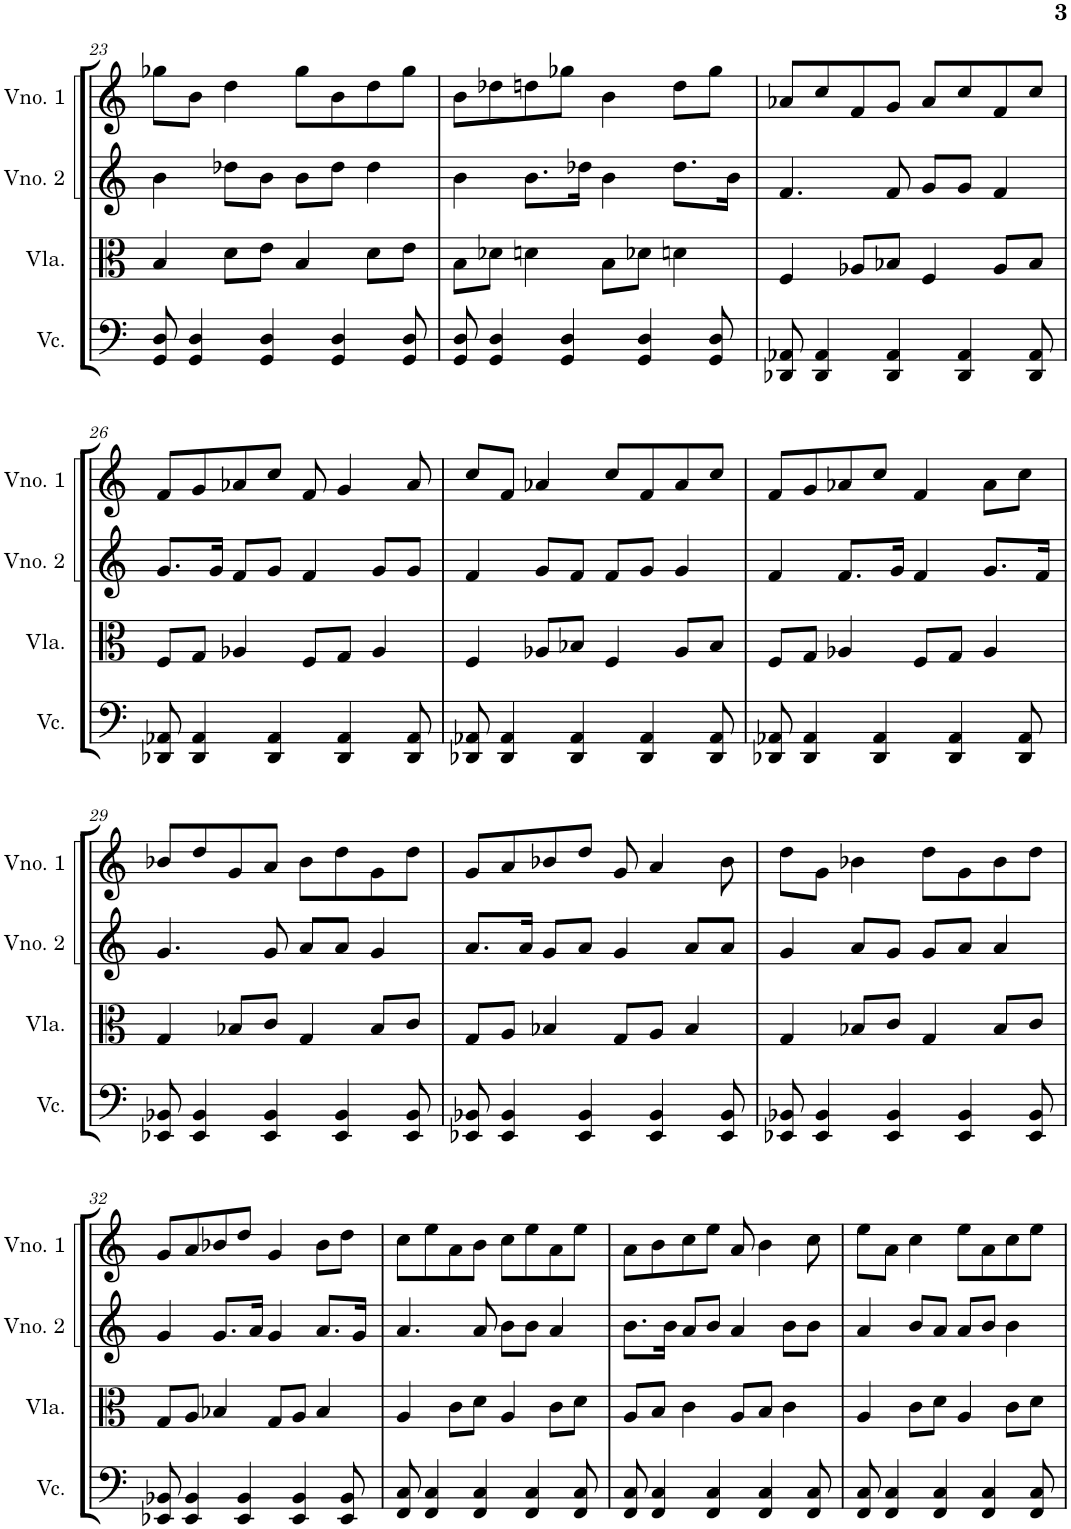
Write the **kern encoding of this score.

**kern	**kern	**kern	**kern
*part4	*part3	*part2	*part1
*staff4	*staff3	*staff2	*staff1
*I"Violoncelo	*I"Viola	*I"Violino 2	*I"Violino 1
*I'Vc.	*I'Vla.	*I'Vno. 2	*I'Vno. 1
!!LO:PB:g=z
*clefF4	*clefC3	*clefG2	*clefG2
*k[]	*k[]	*k[]	*k[]
*M4/4	*M4/4	*M4/4	*M4/4
=23	=23	=23	=23
8GG/ 8D/	4B/	4b\	8gg-X\L
4GG/ 4D/	.	.	8b\J
.	8d\L	8dd-X\L	4dd\
4GG/ 4D/	8e\J	8b\J	.
.	4B/	8b\L	8gg-\L
4GG/ 4D/	.	8dd-\J	8b\
.	8d\L	4dd-\	8dd\
8GG/ 8D/	8e\J	.	8gg-\J
=24	=24	=24	=24
8GG/ 8D/	8B\L	4b\	8b\L
4GG/ 4D/	8d-X\J	.	8dd-X\
.	4dn\	8.b\L	8ddn\
4GG/ 4D/	.	.	8gg-X\J
.	.	16dd-X\Jk	.
.	8B\L	4b\	4b\
4GG/ 4D/	8d-X\J	.	.
.	4dn\	8.dd-\L	8dd\L
8GG/ 8D/	.	.	8gg-\J
.	.	16b\Jk	.
=25	=25	=25	=25
8DD-X/ 8AA-X/	4F/	4.f/	8a-X/L
4DD-/ 4AA-/	.	.	8cc/
.	8A-X/L	.	8f/
4DD-/ 4AA-/	8B-X/J	8f/	8g/J
.	4F/	8g/L	8a-/L
4DD-/ 4AA-/	.	8g/J	8cc/
.	8A-/L	4f/	8f/
8DD-/ 8AA-/	8B-/J	.	8cc/J
!!LO:LB:g=z
=26	=26	=26	=26
8DD-X/ 8AA-X/	8F/L	8.g/L	8f/L
4DD-/ 4AA-/	8G/J	.	8g/
.	.	16g/Jk	.
.	4A-X/	8f/L	8a-X/
4DD-/ 4AA-/	.	8g/J	8cc/J
.	8F/L	4f/	8f/
4DD-/ 4AA-/	8G/J	.	4g/
.	4A-/	8g/L	.
8DD-/ 8AA-/	.	8g/J	8a-/
=27	=27	=27	=27
8DD-X/ 8AA-X/	4F/	4f/	8cc/L
4DD-/ 4AA-/	.	.	8f/J
.	8A-X/L	8g/L	4a-X/
4DD-/ 4AA-/	8B-X/J	8f/J	.
.	4F/	8f/L	8cc/L
4DD-/ 4AA-/	.	8g/J	8f/
.	8A-/L	4g/	8a-/
8DD-/ 8AA-/	8B-/J	.	8cc/J
=28	=28	=28	=28
8DD-X/ 8AA-X/	8F/L	4f/	8f/L
4DD-/ 4AA-/	8G/J	.	8g/
.	4A-X/	8.f/L	8a-X/
4DD-/ 4AA-/	.	.	8cc/J
.	.	16g/Jk	.
.	8F/L	4f/	4f/
4DD-/ 4AA-/	8G/J	.	.
.	4A-/	8.g/L	8a-\L
8DD-/ 8AA-/	.	.	8cc\J
.	.	16f/Jk	.
!!LO:LB:g=z
=29	=29	=29	=29
8EE-X/ 8BB-X/	4G/	4.g/	8b-X/L
4EE-/ 4BB-/	.	.	8dd/
.	8B-X/L	.	8g/
4EE-/ 4BB-/	8c/J	8g/	8a/J
.	4G/	8a/L	8b-\L
4EE-/ 4BB-/	.	8a/J	8dd\
.	8B-/L	4g/	8g\
8EE-/ 8BB-/	8c/J	.	8dd\J
=30	=30	=30	=30
8EE-X/ 8BB-X/	8G/L	8.a/L	8g/L
4EE-/ 4BB-/	8A/J	.	8a/
.	.	16a/Jk	.
.	4B-X/	8g/L	8b-X/
4EE-/ 4BB-/	.	8a/J	8dd/J
.	8G/L	4g/	8g/
4EE-/ 4BB-/	8A/J	.	4a/
.	4B-/	8a/L	.
8EE-/ 8BB-/	.	8a/J	8b-\
=31	=31	=31	=31
8EE-X/ 8BB-X/	4G/	4g/	8dd\L
4EE-/ 4BB-/	.	.	8g\J
.	8B-X/L	8a/L	4b-X\
4EE-/ 4BB-/	8c/J	8g/J	.
.	4G/	8g/L	8dd\L
4EE-/ 4BB-/	.	8a/J	8g\
.	8B-/L	4a/	8b-\
8EE-/ 8BB-/	8c/J	.	8dd\J
!!LO:LB:g=z
=32	=32	=32	=32
8EE-X/ 8BB-X/	8G/L	4g/	8g/L
4EE-/ 4BB-/	8A/J	.	8a/
.	4B-X/	8.g/L	8b-X/
4EE-/ 4BB-/	.	.	8dd/J
.	.	16a/Jk	.
.	8G/L	4g/	4g/
4EE-/ 4BB-/	8A/J	.	.
.	4B-/	8.a/L	8b-\L
8EE-/ 8BB-/	.	.	8dd\J
.	.	16g/Jk	.
=33	=33	=33	=33
8FF/ 8C/	4A/	4.a/	8cc\L
4FF/ 4C/	.	.	8ee\
.	8c\L	.	8a\
4FF/ 4C/	8d\J	8a/	8b\J
.	4A/	8b\L	8cc\L
4FF/ 4C/	.	8b\J	8ee\
.	8c\L	4a/	8a\
8FF/ 8C/	8d\J	.	8ee\J
=34	=34	=34	=34
8FF/ 8C/	8A/L	8.b\L	8a\L
4FF/ 4C/	8B/J	.	8b\
.	.	16b\Jk	.
.	4c\	8a/L	8cc\
4FF/ 4C/	.	8b/J	8ee\J
.	8A/L	4a/	8a/
4FF/ 4C/	8B/J	.	4b\
.	4c\	8b\L	.
8FF/ 8C/	.	8b\J	8cc\
=35	=35	=35	=35
8FF/ 8C/	4A/	4a/	8ee\L
4FF/ 4C/	.	.	8a\J
.	8c\L	8b/L	4cc\
4FF/ 4C/	8d\J	8a/J	.
.	4A/	8a/L	8ee\L
4FF/ 4C/	.	8b/J	8a\
.	8c\L	4b\	8cc\
8FF/ 8C/	8d\J	.	8ee\J
=	=	=	=
*-	*-	*-	*-
